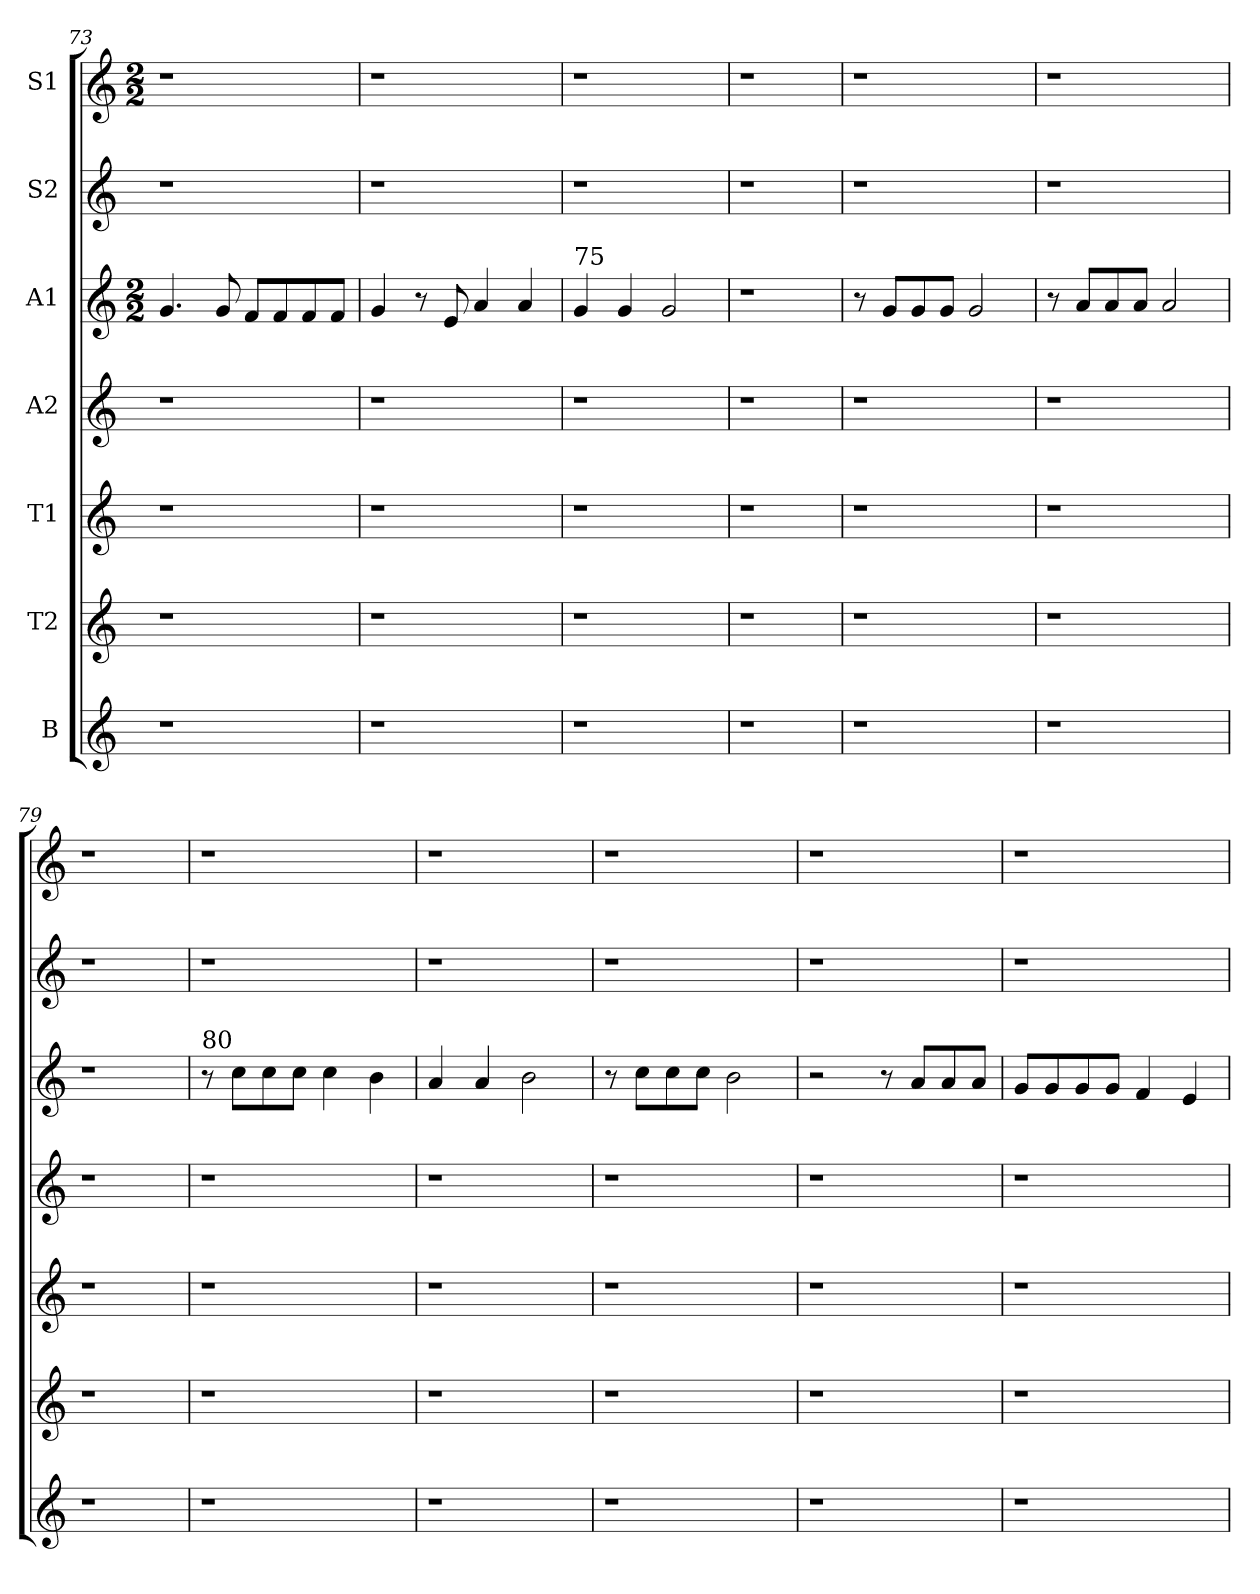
**kern	**kern	**kern	**kern	**kern	**kern	**kern
*part7	*part6	*part5	*part4	*part3	*part2	*part1
*staff7	*staff6	*staff5	*staff4	*staff3	*staff2	*staff1
*I"B	*I"T2	*I"T1	*I"A2	*I"A1	*I"S2	*I"S1
!!LO:PB:g=z
*clefG2	*clefG2	*clefG2	*clefG2	*clefG2	*clefG2	*clefG2
*ITrd-7c-12	*ITrd-7c-12	*ITrd-7c-12	*ITrd-7c-12	*ITrd-7c-12	*ITrd-7c-12	*ITrd-7c-12
*k[]	*k[]	*k[]	*k[]	*k[]	*k[]	*k[]
*	*	*	*	*M2/2	*	*M2/2
=73	=73	=73	=73	=73	=73	=73
1r	1r	1r	1r	4.gg/	1r	1r
.	.	.	.	8gg/	.	.
.	.	.	.	8ff/L	.	.
.	.	.	.	8ff/	.	.
.	.	.	.	8ff/	.	.
.	.	.	.	8ff/J	.	.
=74	=74	=74	=74	=74	=74	=74
1r	1r	1r	1r	4gg/	1r	1r
.	.	.	.	8r	.	.
.	.	.	.	8ee/	.	.
.	.	.	.	4aa/	.	.
.	.	.	.	4aa/	.	.
=75	=75	=75	=75	=75	=75	=75
!	!	!	!	!LO:TX:a:t=75	!	!
1r	1r	1r	1r	4gg/	1r	1r
.	.	.	.	4gg/	.	.
.	.	.	.	2gg/	.	.
=76	=76	=76	=76	=76	=76	=76
1r	1r	1r	1r	1r	1r	1r
=77	=77	=77	=77	=77	=77	=77
1r	1r	1r	1r	8r	1r	1r
.	.	.	.	8gg/L	.	.
.	.	.	.	8gg/	.	.
.	.	.	.	8gg/J	.	.
.	.	.	.	2gg/	.	.
=78	=78	=78	=78	=78	=78	=78
1r	1r	1r	1r	8r	1r	1r
.	.	.	.	8aa/L	.	.
.	.	.	.	8aa/	.	.
.	.	.	.	8aa/J	.	.
.	.	.	.	2aa/	.	.
!!LO:LB:g=z
=79	=79	=79	=79	=79	=79	=79
1r	1r	1r	1r	1r	1r	1r
=80	=80	=80	=80	=80	=80	=80
!	!	!	!	!LO:TX:a:t=80	!	!
1r	1r	1r	1r	8r	1r	1r
.	.	.	.	8ccc\L	.	.
.	.	.	.	8ccc\	.	.
.	.	.	.	8ccc\J	.	.
.	.	.	.	4ccc\	.	.
.	.	.	.	4bb\	.	.
=81	=81	=81	=81	=81	=81	=81
1r	1r	1r	1r	4aa/	1r	1r
.	.	.	.	4aa/	.	.
.	.	.	.	2bb\	.	.
=82	=82	=82	=82	=82	=82	=82
1r	1r	1r	1r	8r	1r	1r
.	.	.	.	8ccc\L	.	.
.	.	.	.	8ccc\	.	.
.	.	.	.	8ccc\J	.	.
.	.	.	.	2bb\	.	.
=83	=83	=83	=83	=83	=83	=83
1r	1r	1r	1r	2r	1r	1r
.	.	.	.	8r	.	.
.	.	.	.	8aa/L	.	.
.	.	.	.	8aa/	.	.
.	.	.	.	8aa/J	.	.
=84	=84	=84	=84	=84	=84	=84
1r	1r	1r	1r	8gg/L	1r	1r
.	.	.	.	8gg/	.	.
.	.	.	.	8gg/	.	.
.	.	.	.	8gg/J	.	.
.	.	.	.	4ff/	.	.
.	.	.	.	4ee/	.	.
=	=	=	=	=	=	=
*-	*-	*-	*-	*-	*-	*-
